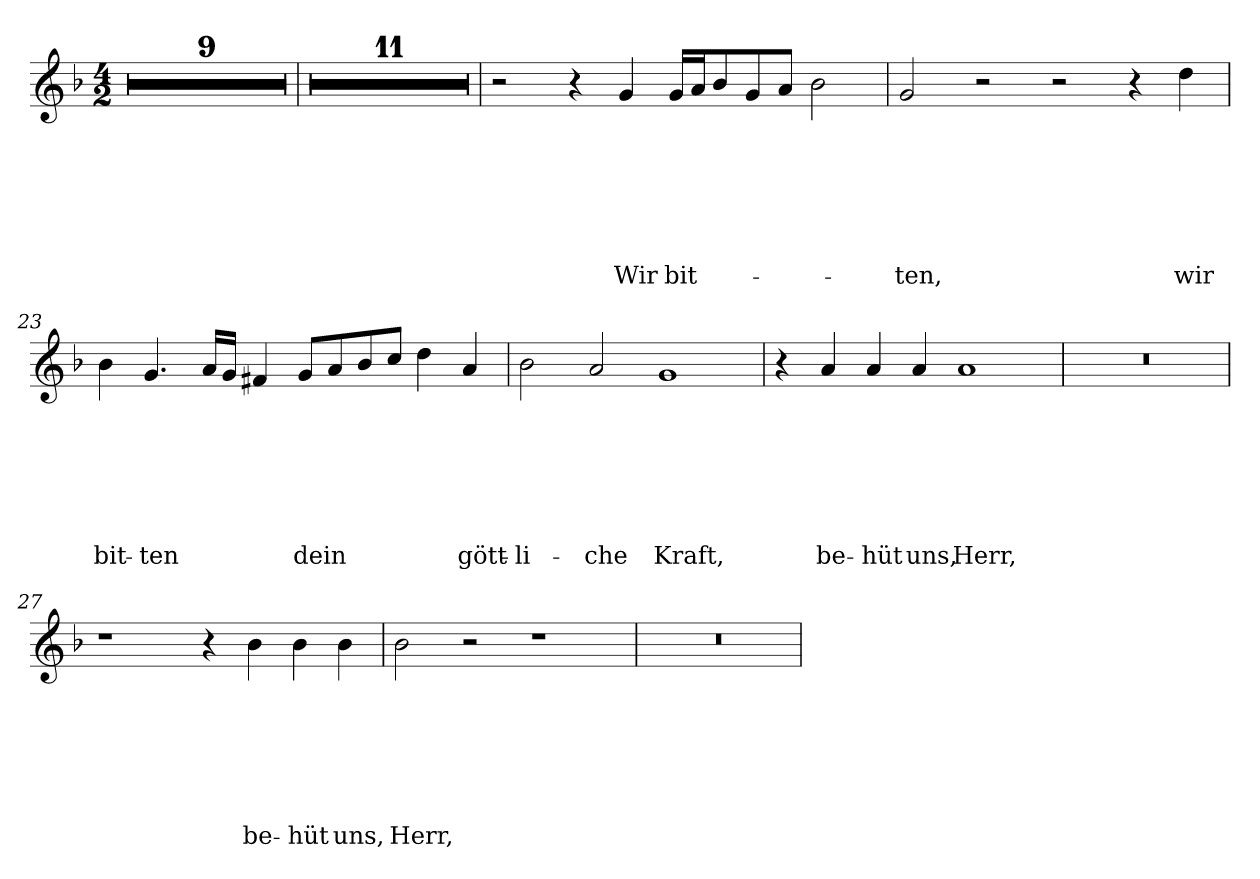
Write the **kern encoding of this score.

**kern	**text	**text	**text	**text	**text	**text	**text
*part1	*part1	*part1	*part1	*part1	*part1	*part1	*part1
*staff1	*staff1	*staff1	*staff1	*staff1	*staff1	*staff1	*staff1
*clefG2	*	*	*	*	*	*	*
*k[b-]	*	*	*	*	*	*	*
*F:	*	*	*	*	*	*	*
*M4/2	*	*	*	*	*	*	*
=1	=1	=1	=1	=1	=1	=1	=1
0r	.	.	.	.	.	.	.
=2	=2	=2	=2	=2	=2	=2	=2
0r	.	.	.	.	.	.	.
=3	=3	=3	=3	=3	=3	=3	=3
0r	.	.	.	.	.	.	.
=4	=4	=4	=4	=4	=4	=4	=4
0r	.	.	.	.	.	.	.
=5	=5	=5	=5	=5	=5	=5	=5
0r	.	.	.	.	.	.	.
=6	=6	=6	=6	=6	=6	=6	=6
0r	.	.	.	.	.	.	.
=7	=7	=7	=7	=7	=7	=7	=7
0r	.	.	.	.	.	.	.
=8	=8	=8	=8	=8	=8	=8	=8
0r	.	.	.	.	.	.	.
=9	=9	=9	=9	=9	=9	=9	=9
0r	.	.	.	.	.	.	.
=10!	=10!	=10!	=10!	=10!	=10!	=10!	=10!
0r	.	.	.	.	.	.	.
=11	=11	=11	=11	=11	=11	=11	=11
0r	.	.	.	.	.	.	.
=12	=12	=12	=12	=12	=12	=12	=12
0r	.	.	.	.	.	.	.
=13	=13	=13	=13	=13	=13	=13	=13
0r	.	.	.	.	.	.	.
=14	=14	=14	=14	=14	=14	=14	=14
0r	.	.	.	.	.	.	.
=15	=15	=15	=15	=15	=15	=15	=15
0r	.	.	.	.	.	.	.
=16	=16	=16	=16	=16	=16	=16	=16
0r	.	.	.	.	.	.	.
=17	=17	=17	=17	=17	=17	=17	=17
0r	.	.	.	.	.	.	.
=18	=18	=18	=18	=18	=18	=18	=18
0r	.	.	.	.	.	.	.
=19	=19	=19	=19	=19	=19	=19	=19
0r	.	.	.	.	.	.	.
=20	=20	=20	=20	=20	=20	=20	=20
0r	.	.	.	.	.	.	.
=21	=21	=21	=21	=21	=21	=21	=21
2r	.	.	.	.	.	.	.
4r	.	.	.	.	.	.	.
!	!	!	!	!	!	!	!LO:LY:b
4g/	.	.	.	.	.	.	Wir
!	!	!	!	!	!	!	!LO:LY:b
16g/LL	.	.	.	.	.	.	bit-
16a/J	.	.	.	.	.	.	.
8b-/	.	.	.	.	.	.	.
8g/	.	.	.	.	.	.	.
8a/J	.	.	.	.	.	.	.
2b-\	.	.	.	.	.	.	.
=22	=22	=22	=22	=22	=22	=22	=22
!	!	!	!	!	!	!	!LO:LY:b
2g/	.	.	.	.	.	.	-ten,
2r	.	.	.	.	.	.	.
2r	.	.	.	.	.	.	.
4r	.	.	.	.	.	.	.
!	!	!	!	!	!	!	!LO:LY:b
4dd\	.	.	.	.	.	.	wir
!!LO:LB:g=z
=23	=23	=23	=23	=23	=23	=23	=23
!	!	!	!	!	!	!	!LO:LY:b
4b-\	.	.	.	.	.	.	bit-
!	!	!	!	!	!	!	!LO:LY:b
4.g/	.	.	.	.	.	.	-ten
16a/LL	.	.	.	.	.	.	.
16g/JJ	.	.	.	.	.	.	.
4f#X/	.	.	.	.	.	.	.
!	!	!	!	!	!	!	!LO:LY:b
8g/L	.	.	.	.	.	.	dein
8a/	.	.	.	.	.	.	.
8b-/	.	.	.	.	.	.	.
8cc/J	.	.	.	.	.	.	.
4dd\	.	.	.	.	.	.	.
!	!	!	!	!	!	!	!LO:LY:b
4a/	.	.	.	.	.	.	gött-
=24	=24	=24	=24	=24	=24	=24	=24
!	!	!	!	!	!	!	!LO:LY:b
2b-\	.	.	.	.	.	.	-li-
!	!	!	!	!	!	!	!LO:LY:b
2a/	.	.	.	.	.	.	-che
!	!	!	!	!	!	!	!LO:LY:b
1g	.	.	.	.	.	.	Kraft,
=25	=25	=25	=25	=25	=25	=25	=25
4r	.	.	.	.	.	.	.
!	!	!	!	!	!	!	!LO:LY:b
4a/	.	.	.	.	.	.	be-
!	!	!	!	!	!	!	!LO:LY:b
4a/	.	.	.	.	.	.	-hüt
!	!	!	!	!	!	!	!LO:LY:b
4a/	.	.	.	.	.	.	uns,
!	!	!	!	!	!	!	!LO:LY:b
1a	.	.	.	.	.	.	Herr,
=26	=26	=26	=26	=26	=26	=26	=26
0r	.	.	.	.	.	.	.
=27	=27	=27	=27	=27	=27	=27	=27
1r	.	.	.	.	.	.	.
4r	.	.	.	.	.	.	.
!	!	!	!	!	!	!	!LO:LY:b
4b-\	.	.	.	.	.	.	be-
!	!	!	!	!	!	!	!LO:LY:b
4b-\	.	.	.	.	.	.	-hüt
!	!	!	!	!	!	!	!LO:LY:b
4b-\	.	.	.	.	.	.	uns,
!!LO:LB:g=z
=28	=28	=28	=28	=28	=28	=28	=28
!	!	!	!	!	!	!	!LO:LY:b
2b-\	.	.	.	.	.	.	Herr,
2r	.	.	.	.	.	.	.
1r	.	.	.	.	.	.	.
=29	=29	=29	=29	=29	=29	=29	=29
0r	.	.	.	.	.	.	.
=	=	=	=	=	=	=	=
*-	*-	*-	*-	*-	*-	*-	*-
